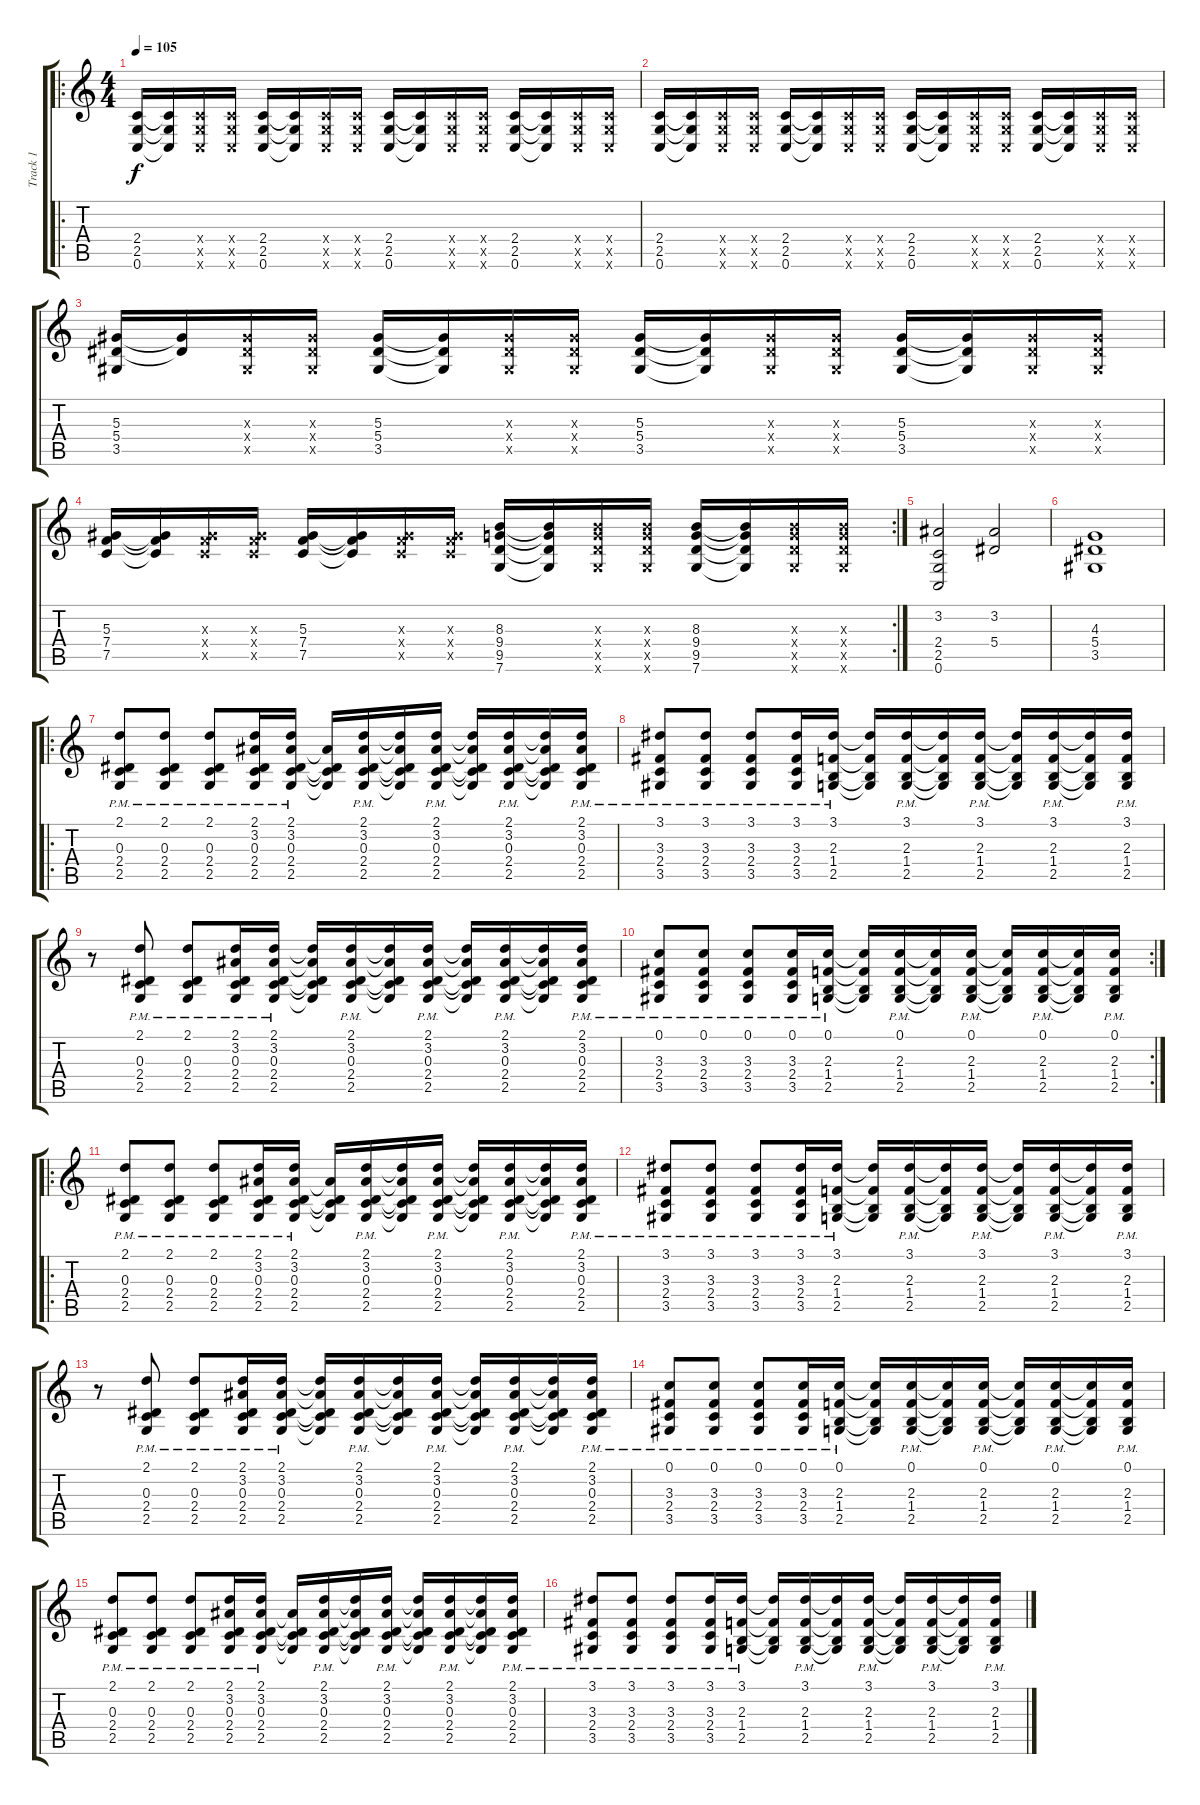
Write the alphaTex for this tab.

\track ("Track 1" "Track 1") {instrument distortionguitar}
\staff {score tabs}
\tuning (C4 G3 Eb3 Bb2 F2 C2) {hide}
\ro
\ts (4 4)
\tempo 105
\clef g2
\ks c
(2.4 2.5 0.6).16{dy f} (2.4{t} 2.5{t} 0.6{t}).16 (2.4{x} 2.5{x} 0.6{x}).16 (2.4{x} 2.5{x} 0.6{x}).16 (2.4 2.5 0.6).16 (2.4{t} 2.5{t} 0.6{t}).16 (2.4{x} 2.5{x} 0.6{x}).16 (2.4{x} 2.5{x} 0.6{x}).16 (2.4 2.5 0.6).16 (2.4{t} 2.5{t} 0.6{t}).16 (2.4{x} 2.5{x} 0.6{x}).16 (2.4{x} 2.5{x} 0.6{x}).16 (2.4 2.5 0.6).16 (2.4{t} 2.5{t} 0.6{t}).16 (2.4{x} 2.5{x} 0.6{x}).16 (2.4{x} 2.5{x} 0.6{x}).16 |
(2.4 2.5 0.6).16 (2.4{t} 2.5{t} 0.6{t}).16 (2.4{x} 2.5{x} 0.6{x}).16 (2.4{x} 2.5{x} 0.6{x}).16 (2.4 2.5 0.6).16 (2.4{t} 2.5{t} 0.6{t}).16 (2.4{x} 2.5{x} 0.6{x}).16 (2.4{x} 2.5{x} 0.6{x}).16 (2.4 2.5 0.6).16 (2.4{t} 2.5{t} 0.6{t}).16 (2.4{x} 2.5{x} 0.6{x}).16 (2.4{x} 2.5{x} 0.6{x}).16 (2.4 2.5 0.6).16 (2.4{t} 2.5{t} 0.6{t}).16 (2.4{x} 2.5{x} 0.6{x}).16 (2.4{x} 2.5{x} 0.6{x}).16 |
(5.3 5.4 3.5).16 (5.3{t} 5.4{t}).16 (5.3{x} 5.4{x} 3.5{x}).16 (5.3{x} 5.4{x} 3.5{x}).16 (5.3 5.4 3.5).16 (5.3{t} 5.4{t} 3.5{t}).16 (5.3{x} 5.4{x} 3.5{x}).16 (5.3{x} 5.4{x} 3.5{x}).16 (5.3 5.4 3.5).16 (5.3{t} 5.4{t} 3.5{t}).16 (5.3{x} 5.4{x} 3.5{x}).16 (5.3{x} 5.4{x} 3.5{x}).16 (5.3 5.4 3.5).16 (5.3{t} 5.4{t} 3.5{t}).16 (5.3{x} 5.4{x} 3.5{x}).16 (5.3{x} 5.4{x} 3.5{x}).16 |
\rc 2
(5.3 7.4 7.5).16 (5.3{t} 7.4{t} 7.5{t}).16 (5.3{x} 7.4{x} 7.5{x}).16 (5.3{x} 7.4{x} 7.5{x}).16 (5.3 7.4 7.5).16 (5.3{t} 7.4{t} 7.5{t}).16 (5.3{x} 7.4{x} 7.5{x}).16 (5.3{x} 7.4{x} 7.5{x}).16 (8.3 9.4 9.5 7.6).16 (8.3{t} 9.4{t} 9.5{t} 7.6{t}).16 (8.3{x} 9.4{x} 9.5{x} 7.6{x}).16 (8.3{x} 9.4{x} 9.5{x} 7.6{x}).16 (8.3 9.4 9.5 7.6).16 (8.3{t} 9.4{t} 9.5{t} 7.6{t}).16 (8.3{x} 9.4{x} 9.5{x} 7.6{x}).16 (8.3{x} 9.4{x} 9.5{x} 7.6{x}).16 |
(3.2 2.4 2.5 0.6).2 (3.2 5.4).2 |
(4.3 5.4 3.5).1 |
\ro
(2.1{pm} 0.3{pm} 2.4{pm} 2.5{pm}).8 (2.1{pm} 0.3{pm} 2.4{pm} 2.5{pm}).8 (2.1{pm} 0.3{pm} 2.4{pm} 2.5{pm}).8 (2.1 3.2{pm} 0.3{pm} 2.4{pm} 2.5{pm}).16 (2.1 3.2{pm} 0.3{pm} 2.4{pm} 2.5{pm}).16 (3.2{t} 0.3{t} 2.4{t} 2.5{t}).16 (2.1{pm} 3.2{pm} 0.3{pm} 2.4{pm} 2.5{pm}).16 (2.1{t} 3.2{t} 0.3{t} 2.4{t} 2.5{t}).16 (2.1{pm} 3.2{pm} 0.3{pm} 2.4{pm} 2.5{pm}).16 (2.1{t} 3.2{t} 0.3{t} 2.4{t} 2.5{t}).16 (2.1{pm} 3.2{pm} 0.3{pm} 2.4{pm} 2.5{pm}).16 (2.1{t} 3.2{t} 0.3{t} 2.4{t} 2.5{t}).16 (2.1{pm} 3.2{pm} 0.3{pm} 2.4{pm} 2.5{pm}).16 |
(3.1{pm} 3.3{pm} 2.4{pm} 3.5{pm}).8 (3.1{pm} 3.3{pm} 2.4{pm} 3.5{pm}).8 (3.1{pm} 3.3{pm} 2.4{pm} 3.5{pm}).8 (3.1{pm} 3.3{pm} 2.4{pm} 3.5{pm}).16 (3.1{pm} 2.3{pm} 1.4{pm} 2.5{pm}).16 (3.1{t} 2.3{t} 1.4{t} 2.5{t}).16 (3.1{pm} 2.3{pm} 1.4{pm} 2.5{pm}).16 (3.1{t} 2.3{t} 1.4{t} 2.5{t}).16 (3.1{pm} 2.3{pm} 1.4{pm} 2.5{pm}).16 (3.1{t} 2.3{t} 1.4{t} 2.5{t}).16 (3.1{pm} 2.3{pm} 1.4{pm} 2.5{pm}).16 (3.1{t} 2.3{t} 1.4{t} 2.5{t}).16 (3.1{pm} 2.3{pm} 1.4{pm} 2.5{pm}).16 |
r.8 (2.1{pm} 0.3{pm} 2.4{pm} 2.5{pm}).8 (2.1{pm} 0.3{pm} 2.4{pm} 2.5{pm}).8 (2.1{pm} 3.2{pm} 0.3{pm} 2.4{pm} 2.5{pm}).16 (2.1{pm} 3.2{pm} 0.3{pm} 2.4{pm} 2.5{pm}).16 (2.1{t} 3.2{t} 0.3{t} 2.4{t} 2.5{t}).16 (2.1{pm} 3.2{pm} 0.3{pm} 2.4{pm} 2.5{pm}).16 (2.1{t} 3.2{t} 0.3{t} 2.4{t} 2.5{t}).16 (2.1{pm} 3.2{pm} 0.3{pm} 2.4{pm} 2.5{pm}).16 (2.1{t} 3.2{t} 0.3{t} 2.4{t} 2.5{t}).16 (2.1{pm} 3.2{pm} 0.3{pm} 2.4{pm} 2.5{pm}).16 (2.1{t} 3.2{t} 0.3{t} 2.4{t} 2.5{t}).16 (2.1{pm} 3.2{pm} 0.3{pm} 2.4{pm} 2.5{pm}).16 |
\rc 2
(0.1{pm} 3.3{pm} 2.4{pm} 3.5{pm}).8 (0.1{pm} 3.3{pm} 2.4{pm} 3.5{pm}).8 (0.1{pm} 3.3{pm} 2.4{pm} 3.5{pm}).8 (0.1{pm} 3.3{pm} 2.4{pm} 3.5{pm}).16 (0.1{pm} 2.3{pm} 1.4{pm} 2.5{pm}).16 (0.1{t} 2.3{t} 1.4{t} 2.5{t}).16 (0.1{pm} 2.3{pm} 1.4{pm} 2.5{pm}).16 (0.1{t} 2.3{t} 1.4{t} 2.5{t}).16 (0.1{pm} 2.3{pm} 1.4{pm} 2.5{pm}).16 (0.1{t} 2.3{t} 1.4{t} 2.5{t}).16 (0.1{pm} 2.3{pm} 1.4{pm} 2.5{pm}).16 (0.1{t} 2.3{t} 1.4{t} 2.5{t}).16 (0.1{pm} 2.3{pm} 1.4{pm} 2.5{pm}).16 |
\ro
(2.1{pm} 0.3{pm} 2.4{pm} 2.5{pm}).8 (2.1{pm} 0.3{pm} 2.4{pm} 2.5{pm}).8 (2.1{pm} 0.3{pm} 2.4{pm} 2.5{pm}).8 (2.1 3.2{pm} 0.3{pm} 2.4{pm} 2.5{pm}).16 (2.1 3.2{pm} 0.3{pm} 2.4{pm} 2.5{pm}).16 (3.2{t} 0.3{t} 2.4{t} 2.5{t}).16 (2.1{pm} 3.2{pm} 0.3{pm} 2.4{pm} 2.5{pm}).16 (2.1{t} 3.2{t} 0.3{t} 2.4{t} 2.5{t}).16 (2.1{pm} 3.2{pm} 0.3{pm} 2.4{pm} 2.5{pm}).16 (2.1{t} 3.2{t} 0.3{t} 2.4{t} 2.5{t}).16 (2.1{pm} 3.2{pm} 0.3{pm} 2.4{pm} 2.5{pm}).16 (2.1{t} 3.2{t} 0.3{t} 2.4{t} 2.5{t}).16 (2.1{pm} 3.2{pm} 0.3{pm} 2.4{pm} 2.5{pm}).16 |
(3.1{pm} 3.3{pm} 2.4{pm} 3.5{pm}).8 (3.1{pm} 3.3{pm} 2.4{pm} 3.5{pm}).8 (3.1{pm} 3.3{pm} 2.4{pm} 3.5{pm}).8 (3.1{pm} 3.3{pm} 2.4{pm} 3.5{pm}).16 (3.1{pm} 2.3{pm} 1.4{pm} 2.5{pm}).16 (3.1{t} 2.3{t} 1.4{t} 2.5{t}).16 (3.1{pm} 2.3{pm} 1.4{pm} 2.5{pm}).16 (3.1{t} 2.3{t} 1.4{t} 2.5{t}).16 (3.1{pm} 2.3{pm} 1.4{pm} 2.5{pm}).16 (3.1{t} 2.3{t} 1.4{t} 2.5{t}).16 (3.1{pm} 2.3{pm} 1.4{pm} 2.5{pm}).16 (3.1{t} 2.3{t} 1.4{t} 2.5{t}).16 (3.1{pm} 2.3{pm} 1.4{pm} 2.5{pm}).16 |
r.8 (2.1{pm} 0.3{pm} 2.4{pm} 2.5{pm}).8 (2.1{pm} 0.3{pm} 2.4{pm} 2.5{pm}).8 (2.1{pm} 3.2{pm} 0.3{pm} 2.4{pm} 2.5{pm}).16 (2.1{pm} 3.2{pm} 0.3{pm} 2.4{pm} 2.5{pm}).16 (2.1{t} 3.2{t} 0.3{t} 2.4{t} 2.5{t}).16 (2.1{pm} 3.2{pm} 0.3{pm} 2.4{pm} 2.5{pm}).16 (2.1{t} 3.2{t} 0.3{t} 2.4{t} 2.5{t}).16 (2.1{pm} 3.2{pm} 0.3{pm} 2.4{pm} 2.5{pm}).16 (2.1{t} 3.2{t} 0.3{t} 2.4{t} 2.5{t}).16 (2.1{pm} 3.2{pm} 0.3{pm} 2.4{pm} 2.5{pm}).16 (2.1{t} 3.2{t} 0.3{t} 2.4{t} 2.5{t}).16 (2.1{pm} 3.2{pm} 0.3{pm} 2.4{pm} 2.5{pm}).16 |
(0.1{pm} 3.3{pm} 2.4{pm} 3.5{pm}).8 (0.1{pm} 3.3{pm} 2.4{pm} 3.5{pm}).8 (0.1{pm} 3.3{pm} 2.4{pm} 3.5{pm}).8 (0.1{pm} 3.3{pm} 2.4{pm} 3.5{pm}).16 (0.1{pm} 2.3{pm} 1.4{pm} 2.5{pm}).16 (0.1{t} 2.3{t} 1.4{t} 2.5{t}).16 (0.1{pm} 2.3{pm} 1.4{pm} 2.5{pm}).16 (0.1{t} 2.3{t} 1.4{t} 2.5{t}).16 (0.1{pm} 2.3{pm} 1.4{pm} 2.5{pm}).16 (0.1{t} 2.3{t} 1.4{t} 2.5{t}).16 (0.1{pm} 2.3{pm} 1.4{pm} 2.5{pm}).16 (0.1{t} 2.3{t} 1.4{t} 2.5{t}).16 (0.1{pm} 2.3{pm} 1.4{pm} 2.5{pm}).16 |
(2.1{pm} 0.3{pm} 2.4{pm} 2.5{pm}).8 (2.1{pm} 0.3{pm} 2.4{pm} 2.5{pm}).8 (2.1{pm} 0.3{pm} 2.4{pm} 2.5{pm}).8 (2.1 3.2{pm} 0.3{pm} 2.4{pm} 2.5{pm}).16 (2.1 3.2{pm} 0.3{pm} 2.4{pm} 2.5{pm}).16 (3.2{t} 0.3{t} 2.4{t} 2.5{t}).16 (2.1{pm} 3.2{pm} 0.3{pm} 2.4{pm} 2.5{pm}).16 (2.1{t} 3.2{t} 0.3{t} 2.4{t} 2.5{t}).16 (2.1{pm} 3.2{pm} 0.3{pm} 2.4{pm} 2.5{pm}).16 (2.1{t} 3.2{t} 0.3{t} 2.4{t} 2.5{t}).16 (2.1{pm} 3.2{pm} 0.3{pm} 2.4{pm} 2.5{pm}).16 (2.1{t} 3.2{t} 0.3{t} 2.4{t} 2.5{t}).16 (2.1{pm} 3.2{pm} 0.3{pm} 2.4{pm} 2.5{pm}).16 |
(3.1{pm} 3.3{pm} 2.4{pm} 3.5{pm}).8 (3.1{pm} 3.3{pm} 2.4{pm} 3.5{pm}).8 (3.1{pm} 3.3{pm} 2.4{pm} 3.5{pm}).8 (3.1{pm} 3.3{pm} 2.4{pm} 3.5{pm}).16 (3.1{pm} 2.3{pm} 1.4{pm} 2.5{pm}).16 (3.1{t} 2.3{t} 1.4{t} 2.5{t}).16 (3.1{pm} 2.3{pm} 1.4{pm} 2.5{pm}).16 (3.1{t} 2.3{t} 1.4{t} 2.5{t}).16 (3.1{pm} 2.3{pm} 1.4{pm} 2.5{pm}).16 (3.1{t} 2.3{t} 1.4{t} 2.5{t}).16 (3.1{pm} 2.3{pm} 1.4{pm} 2.5{pm}).16 (3.1{t} 2.3{t} 1.4{t} 2.5{t}).16 (3.1{pm} 2.3{pm} 1.4{pm} 2.5{pm}).16
